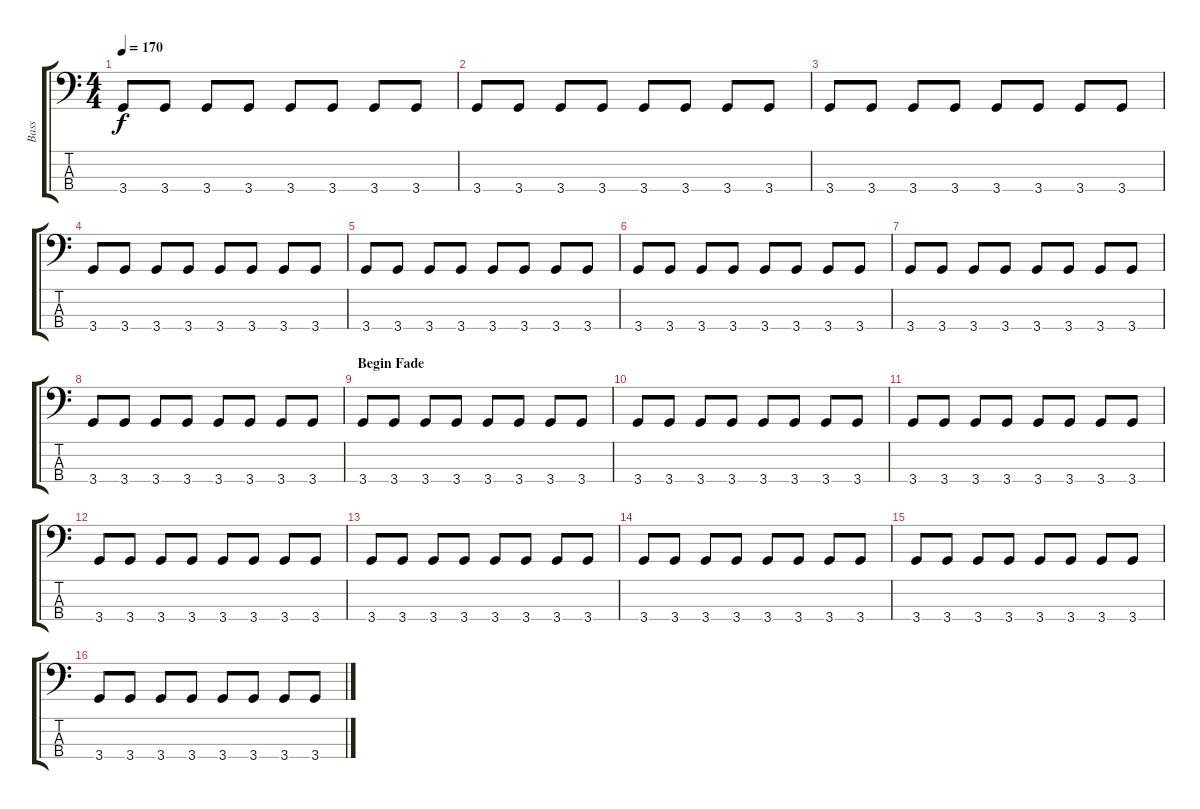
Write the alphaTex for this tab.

\track ("Bass" "Bass") {instrument electricbasspick}
\staff {score tabs}
\tuning (G2 D2 A1 E1) {hide}
\ts (4 4)
\section ("" "")
\tempo 170
\clef f4
\ks c
3.4.8{dy f} 3.4.8 3.4.8 3.4.8 3.4.8 3.4.8 3.4.8 3.4.8 |
3.4.8 3.4.8 3.4.8 3.4.8 3.4.8 3.4.8 3.4.8 3.4.8 |
3.4.8 3.4.8 3.4.8 3.4.8 3.4.8 3.4.8 3.4.8 3.4.8 |
3.4.8 3.4.8 3.4.8 3.4.8 3.4.8 3.4.8 3.4.8 3.4.8 |
3.4.8 3.4.8 3.4.8 3.4.8 3.4.8 3.4.8 3.4.8 3.4.8 |
3.4.8 3.4.8 3.4.8 3.4.8 3.4.8 3.4.8 3.4.8 3.4.8 |
3.4.8 3.4.8 3.4.8 3.4.8 3.4.8 3.4.8 3.4.8 3.4.8 |
3.4.8 3.4.8 3.4.8 3.4.8 3.4.8 3.4.8 3.4.8 3.4.8 |
\section ("" "Begin Fade")
3.4.8 3.4.8 3.4.8 3.4.8 3.4.8 3.4.8 3.4.8 3.4.8 |
3.4.8 3.4.8 3.4.8 3.4.8 3.4.8 3.4.8 3.4.8 3.4.8 |
3.4.8 3.4.8 3.4.8 3.4.8 3.4.8 3.4.8 3.4.8 3.4.8 |
3.4.8 3.4.8 3.4.8 3.4.8 3.4.8 3.4.8 3.4.8 3.4.8 |
3.4.8 3.4.8 3.4.8 3.4.8 3.4.8 3.4.8 3.4.8 3.4.8 |
3.4.8 3.4.8 3.4.8 3.4.8 3.4.8 3.4.8 3.4.8 3.4.8 |
3.4.8 3.4.8 3.4.8 3.4.8 3.4.8 3.4.8 3.4.8 3.4.8 |
3.4.8 3.4.8 3.4.8 3.4.8 3.4.8 3.4.8 3.4.8 3.4.8
